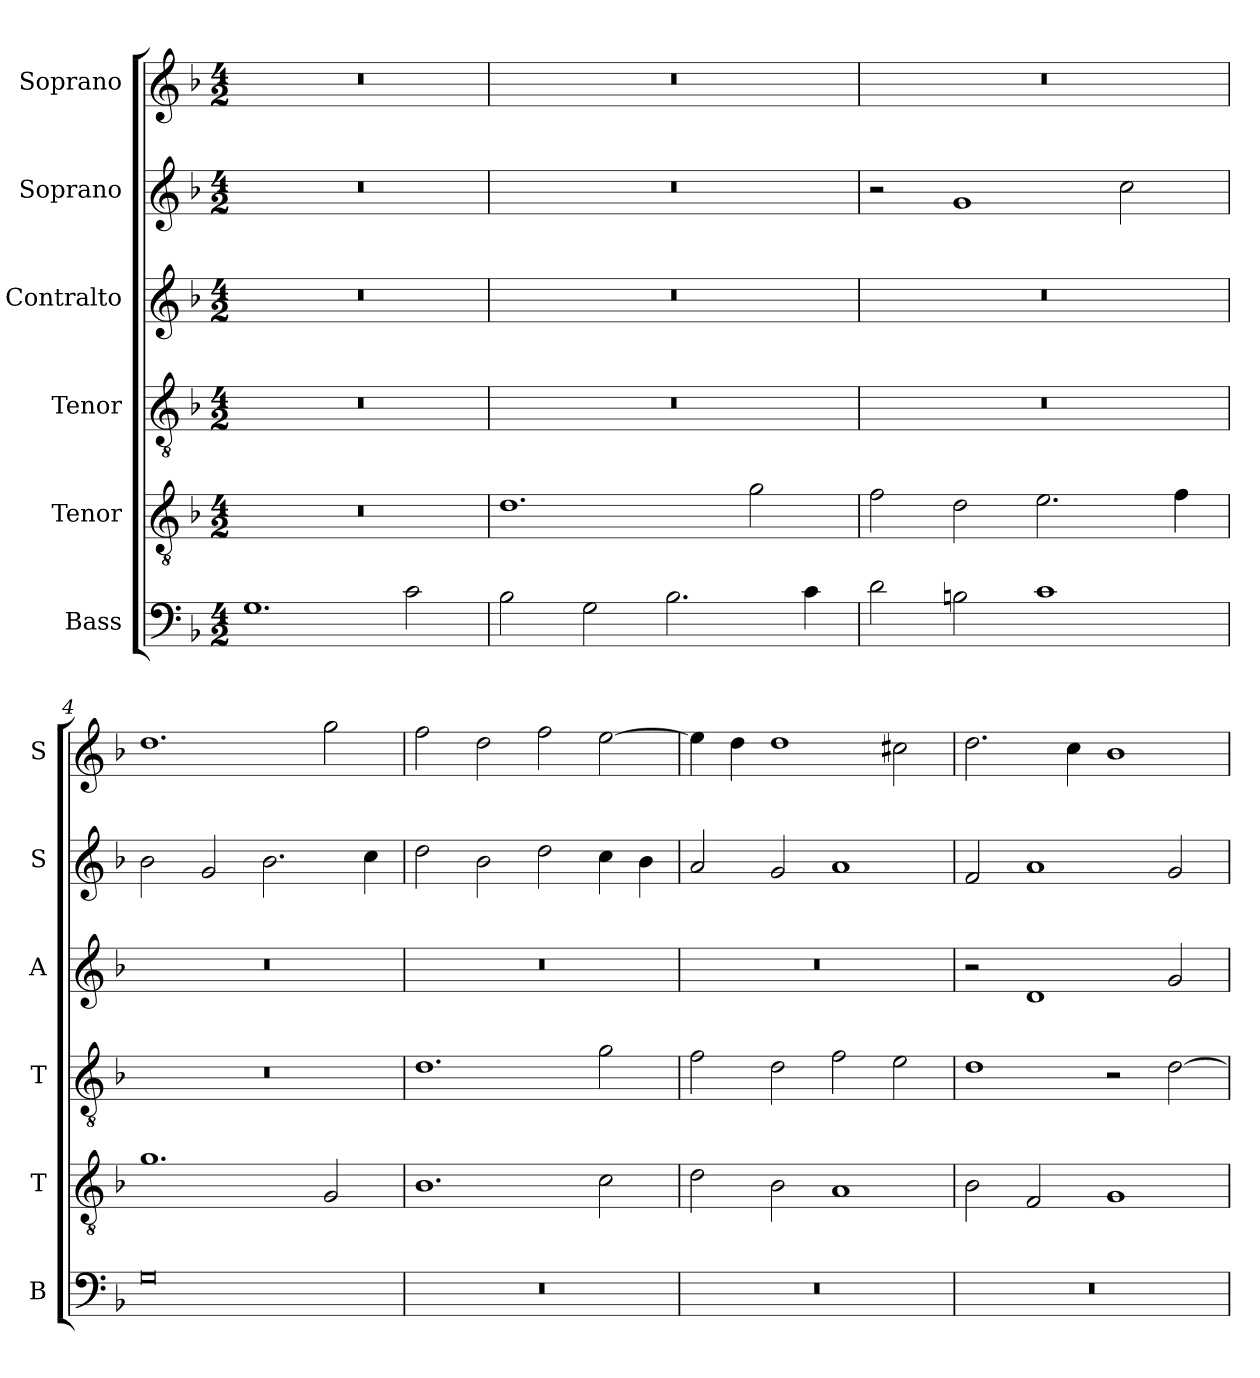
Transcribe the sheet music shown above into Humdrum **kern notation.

**kern	**kern	**kern	**kern	**kern	**kern
*part6	*part5	*part4	*part3	*part2	*part1
*staff6	*staff5	*staff4	*staff3	*staff2	*staff1
*I"Bass	*I"Tenor	*I"Tenor	*I"Contralto	*I"Soprano	*I"Soprano
*I'B	*I'T	*I'T	*I'A	*I'S	*I'S
*clefF4	*clefGv2	*clefGv2	*clefG2	*clefG2	*clefG2
*k[b-]	*k[b-]	*k[b-]	*k[b-]	*k[b-]	*k[b-]
*G:dor	*G:dor	*G:dor	*G:dor	*G:dor	*G:dor
*M4/2	*M4/2	*M4/2	*M4/2	*M4/2	*M4/2
=1	=1	=1	=1	=1	=1
1.G	0r	0r	0r	0r	0r
2c	.	.	.	.	.
=2	=2	=2	=2	=2	=2
2B-	1.d	0r	0r	0r	0r
2G	.	.	.	.	.
2.B-	.	.	.	.	.
.	2g	.	.	.	.
4c	.	.	.	.	.
=3	=3	=3	=3	=3	=3
2d	2f	0r	0r	2r	0r
2Bn	2d	.	.	1g	.
1c	2.e	.	.	.	.
.	.	.	.	2cc	.
.	4f	.	.	.	.
=4	=4	=4	=4	=4	=4
0G	1.g	0r	0r	2b-	1.dd
.	.	.	.	2g	.
.	.	.	.	2.b-	.
.	2G	.	.	.	2gg
.	.	.	.	4cc	.
=5	=5	=5	=5	=5	=5
0r	1.B-	1.d	0r	2dd	2ff
.	.	.	.	2b-	2dd
.	.	.	.	2dd	2ff
.	2c	2g	.	4cc	[2ee
.	.	.	.	4b-	.
=6	=6	=6	=6	=6	=6
0r	2d	2f	0r	2a	4ee]
.	.	.	.	.	4dd
.	2B-	2d	.	2g	1dd
.	1A	2f	.	1a	.
.	.	2e	.	.	2cc#X
=7	=7	=7	=7	=7	=7
0r	2B-	1d	2r	2f	2.dd
.	2F	.	1d	1a	.
.	.	.	.	.	4cc
.	1G	2r	.	.	1b-
.	.	[2d	2g	2g	.
=	=	=	=	=	=
*-	*-	*-	*-	*-	*-
